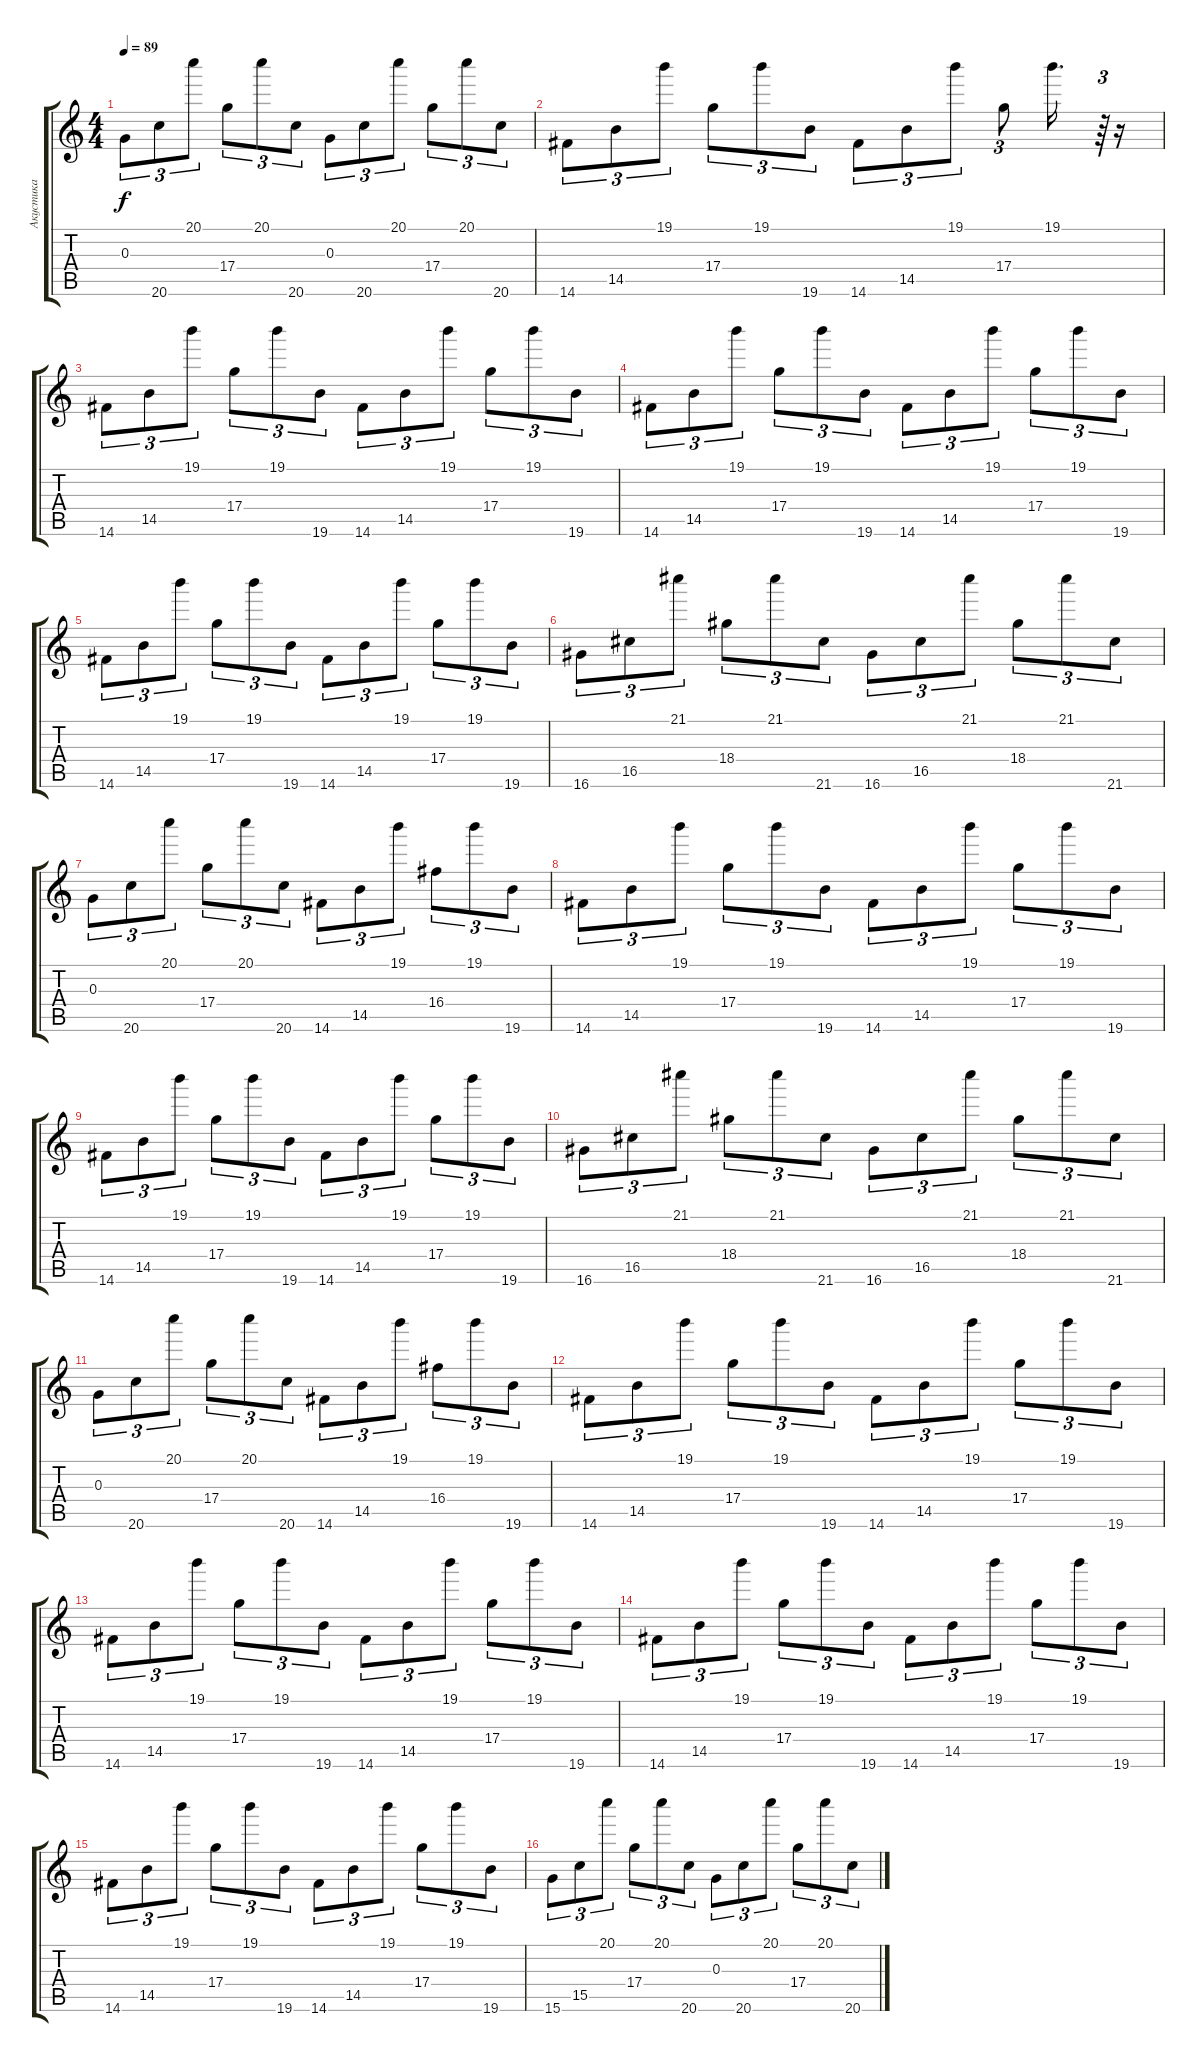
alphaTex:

\track ("Акустика" "Акустика") {instrument acousticguitarsteel}
\staff {score tabs}
\tuning (E4 B3 G3 D3 A2 E2) {hide}
\ts (4 4)
\tempo 89
\clef g2
\ks c
0.3.8{tu (3 2) dy f} 20.6.8{tu (3 2)} 20.1.8{tu (3 2)} 17.4.8{tu (3 2)} 20.1.8{tu (3 2)} 20.6.8{tu (3 2)} 0.3.8{tu (3 2)} 20.6.8{tu (3 2)} 20.1.8{tu (3 2)} 17.4.8{tu (3 2)} 20.1.8{tu (3 2)} 20.6.8{tu (3 2)} |
14.6.8{tu (3 2)} 14.5.8{tu (3 2)} 19.1.8{tu (3 2)} 17.4.8{tu (3 2)} 19.1.8{tu (3 2)} 19.6.8{tu (3 2)} 14.6.8{tu (3 2)} 14.5.8{tu (3 2)} 19.1.8{tu (3 2)} 17.4.8{tu (3 2)} 19.1.16{d} r.64{tu (3 2)} r.16 |
14.6.8{tu (3 2)} 14.5.8{tu (3 2)} 19.1.8{tu (3 2)} 17.4.8{tu (3 2)} 19.1.8{tu (3 2)} 19.6.8{tu (3 2)} 14.6.8{tu (3 2)} 14.5.8{tu (3 2)} 19.1.8{tu (3 2)} 17.4.8{tu (3 2)} 19.1.8{tu (3 2)} 19.6.8{tu (3 2)} |
14.6.8{tu (3 2)} 14.5.8{tu (3 2)} 19.1.8{tu (3 2)} 17.4.8{tu (3 2)} 19.1.8{tu (3 2)} 19.6.8{tu (3 2)} 14.6.8{tu (3 2)} 14.5.8{tu (3 2)} 19.1.8{tu (3 2)} 17.4.8{tu (3 2)} 19.1.8{tu (3 2)} 19.6.8{tu (3 2)} |
14.6.8{tu (3 2)} 14.5.8{tu (3 2)} 19.1.8{tu (3 2)} 17.4.8{tu (3 2)} 19.1.8{tu (3 2)} 19.6.8{tu (3 2)} 14.6.8{tu (3 2)} 14.5.8{tu (3 2)} 19.1.8{tu (3 2)} 17.4.8{tu (3 2)} 19.1.8{tu (3 2)} 19.6.8{tu (3 2)} |
16.6.8{tu (3 2)} 16.5.8{tu (3 2)} 21.1.8{tu (3 2)} 18.4.8{tu (3 2)} 21.1.8{tu (3 2)} 21.6.8{tu (3 2)} 16.6.8{tu (3 2)} 16.5.8{tu (3 2)} 21.1.8{tu (3 2)} 18.4.8{tu (3 2)} 21.1.8{tu (3 2)} 21.6.8{tu (3 2)} |
0.3.8{tu (3 2)} 20.6.8{tu (3 2)} 20.1.8{tu (3 2)} 17.4.8{tu (3 2)} 20.1.8{tu (3 2)} 20.6.8{tu (3 2)} 14.6.8{tu (3 2)} 14.5.8{tu (3 2)} 19.1.8{tu (3 2)} 16.4.8{tu (3 2)} 19.1.8{tu (3 2)} 19.6.8{tu (3 2)} |
14.6.8{tu (3 2)} 14.5.8{tu (3 2)} 19.1.8{tu (3 2)} 17.4.8{tu (3 2)} 19.1.8{tu (3 2)} 19.6.8{tu (3 2)} 14.6.8{tu (3 2)} 14.5.8{tu (3 2)} 19.1.8{tu (3 2)} 17.4.8{tu (3 2)} 19.1.8{tu (3 2)} 19.6.8{tu (3 2)} |
14.6.8{tu (3 2)} 14.5.8{tu (3 2)} 19.1.8{tu (3 2)} 17.4.8{tu (3 2)} 19.1.8{tu (3 2)} 19.6.8{tu (3 2)} 14.6.8{tu (3 2)} 14.5.8{tu (3 2)} 19.1.8{tu (3 2)} 17.4.8{tu (3 2)} 19.1.8{tu (3 2)} 19.6.8{tu (3 2)} |
16.6.8{tu (3 2)} 16.5.8{tu (3 2)} 21.1.8{tu (3 2)} 18.4.8{tu (3 2)} 21.1.8{tu (3 2)} 21.6.8{tu (3 2)} 16.6.8{tu (3 2)} 16.5.8{tu (3 2)} 21.1.8{tu (3 2)} 18.4.8{tu (3 2)} 21.1.8{tu (3 2)} 21.6.8{tu (3 2)} |
0.3.8{tu (3 2)} 20.6.8{tu (3 2)} 20.1.8{tu (3 2)} 17.4.8{tu (3 2)} 20.1.8{tu (3 2)} 20.6.8{tu (3 2)} 14.6.8{tu (3 2)} 14.5.8{tu (3 2)} 19.1.8{tu (3 2)} 16.4.8{tu (3 2)} 19.1.8{tu (3 2)} 19.6.8{tu (3 2)} |
14.6.8{tu (3 2)} 14.5.8{tu (3 2)} 19.1.8{tu (3 2)} 17.4.8{tu (3 2)} 19.1.8{tu (3 2)} 19.6.8{tu (3 2)} 14.6.8{tu (3 2)} 14.5.8{tu (3 2)} 19.1.8{tu (3 2)} 17.4.8{tu (3 2)} 19.1.8{tu (3 2)} 19.6.8{tu (3 2)} |
14.6.8{tu (3 2)} 14.5.8{tu (3 2)} 19.1.8{tu (3 2)} 17.4.8{tu (3 2)} 19.1.8{tu (3 2)} 19.6.8{tu (3 2)} 14.6.8{tu (3 2)} 14.5.8{tu (3 2)} 19.1.8{tu (3 2)} 17.4.8{tu (3 2)} 19.1.8{tu (3 2)} 19.6.8{tu (3 2)} |
14.6.8{tu (3 2)} 14.5.8{tu (3 2)} 19.1.8{tu (3 2)} 17.4.8{tu (3 2)} 19.1.8{tu (3 2)} 19.6.8{tu (3 2)} 14.6.8{tu (3 2)} 14.5.8{tu (3 2)} 19.1.8{tu (3 2)} 17.4.8{tu (3 2)} 19.1.8{tu (3 2)} 19.6.8{tu (3 2)} |
14.6.8{tu (3 2)} 14.5.8{tu (3 2)} 19.1.8{tu (3 2)} 17.4.8{tu (3 2)} 19.1.8{tu (3 2)} 19.6.8{tu (3 2)} 14.6.8{tu (3 2)} 14.5.8{tu (3 2)} 19.1.8{tu (3 2)} 17.4.8{tu (3 2)} 19.1.8{tu (3 2)} 19.6.8{tu (3 2)} |
15.6.8{tu (3 2)} 15.5.8{tu (3 2)} 20.1.8{tu (3 2)} 17.4.8{tu (3 2)} 20.1.8{tu (3 2)} 20.6.8{tu (3 2)} 0.3.8{tu (3 2)} 20.6.8{tu (3 2)} 20.1.8{tu (3 2)} 17.4.8{tu (3 2)} 20.1.8{tu (3 2)} 20.6.8{tu (3 2)}
